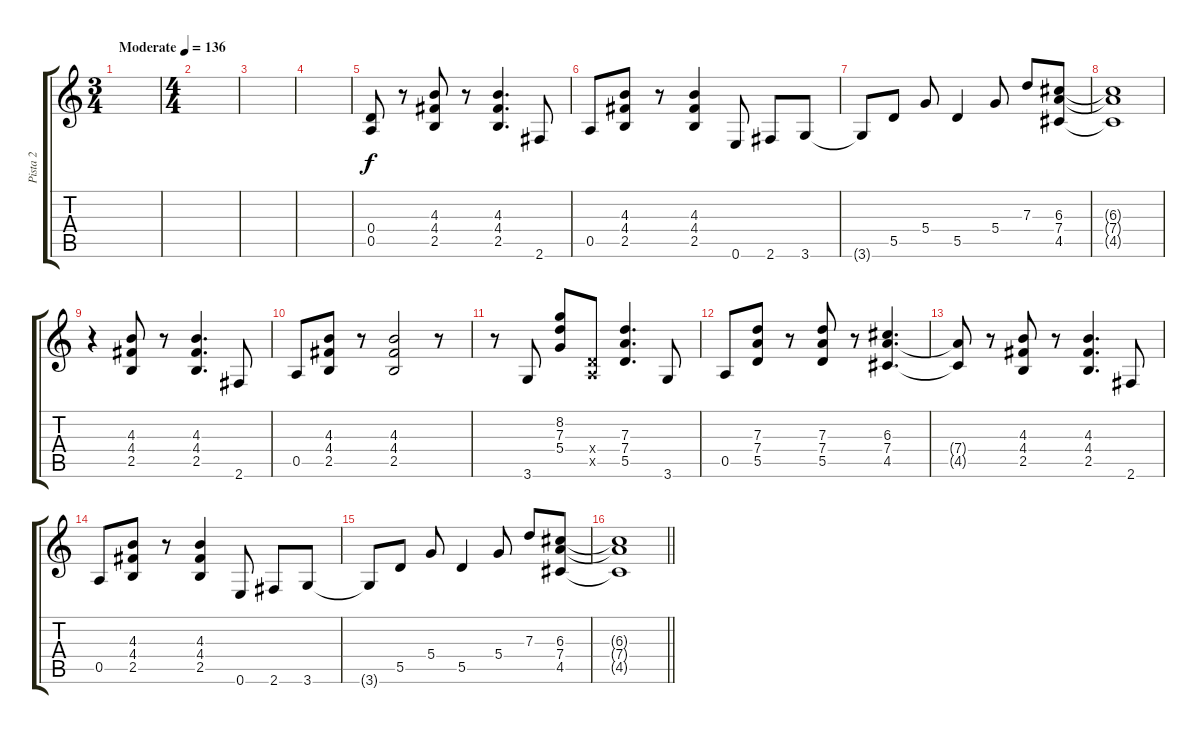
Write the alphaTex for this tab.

\track ("Pista 2" "Pista 2") {instrument distortionguitar}
\staff {score tabs}
\tuning (E4 B3 G3 D3 A2 E2) {hide}
\ts (3 4)
\tempo (136 "Moderate")
\clef g2
\ks c
|
\ts (4 4)
|
|
|
(0.4 0.5).8 r.8 (4.3 4.4 2.5).8 r.8 (4.3 4.4 2.5).4{d} 2.6.8 |
0.5.8 (4.3 4.4 2.5).8 r.8 (4.3 4.4 2.5).4 0.6.8 2.6.8 3.6.8 |
3.6{t}.8 5.5.8 5.4.8 5.5.4 5.4.8 7.3.8 (6.3 7.4 4.5).8 |
(6.3{t} 7.4{t} 4.5{t}).1 |
r.4 (4.3 4.4 2.5).8 r.8 (4.3 4.4 2.5).4{d} 2.6.8 |
0.5.8 (4.3 4.4 2.5).8 r.8 (4.3 4.4 2.5).2 r.8 |
r.8 3.6.8 (8.2 7.3 5.4).8 (0.4{x} 0.5{x}).8 (7.3 7.4 5.5).4{d} 3.6.8 |
0.5.8 (7.3 7.4 5.5).8 r.8 (7.3 7.4 5.5).8 r.8 (6.3 7.4 4.5).4{d} |
(7.4{t} 4.5{t}).8 r.8 (4.3 4.4 2.5).8 r.8 (4.3 4.4 2.5).4{d} 2.6.8 |
0.5.8 (4.3 4.4 2.5).8 r.8 (4.3 4.4 2.5).4 0.6.8 2.6.8 3.6.8 |
3.6{t}.8 5.5.8 5.4.8 5.5.4 5.4.8 7.3.8 (6.3 7.4 4.5).8 |
\barLineRight lightlight
(6.3{t} 7.4{t} 4.5{t}).1
